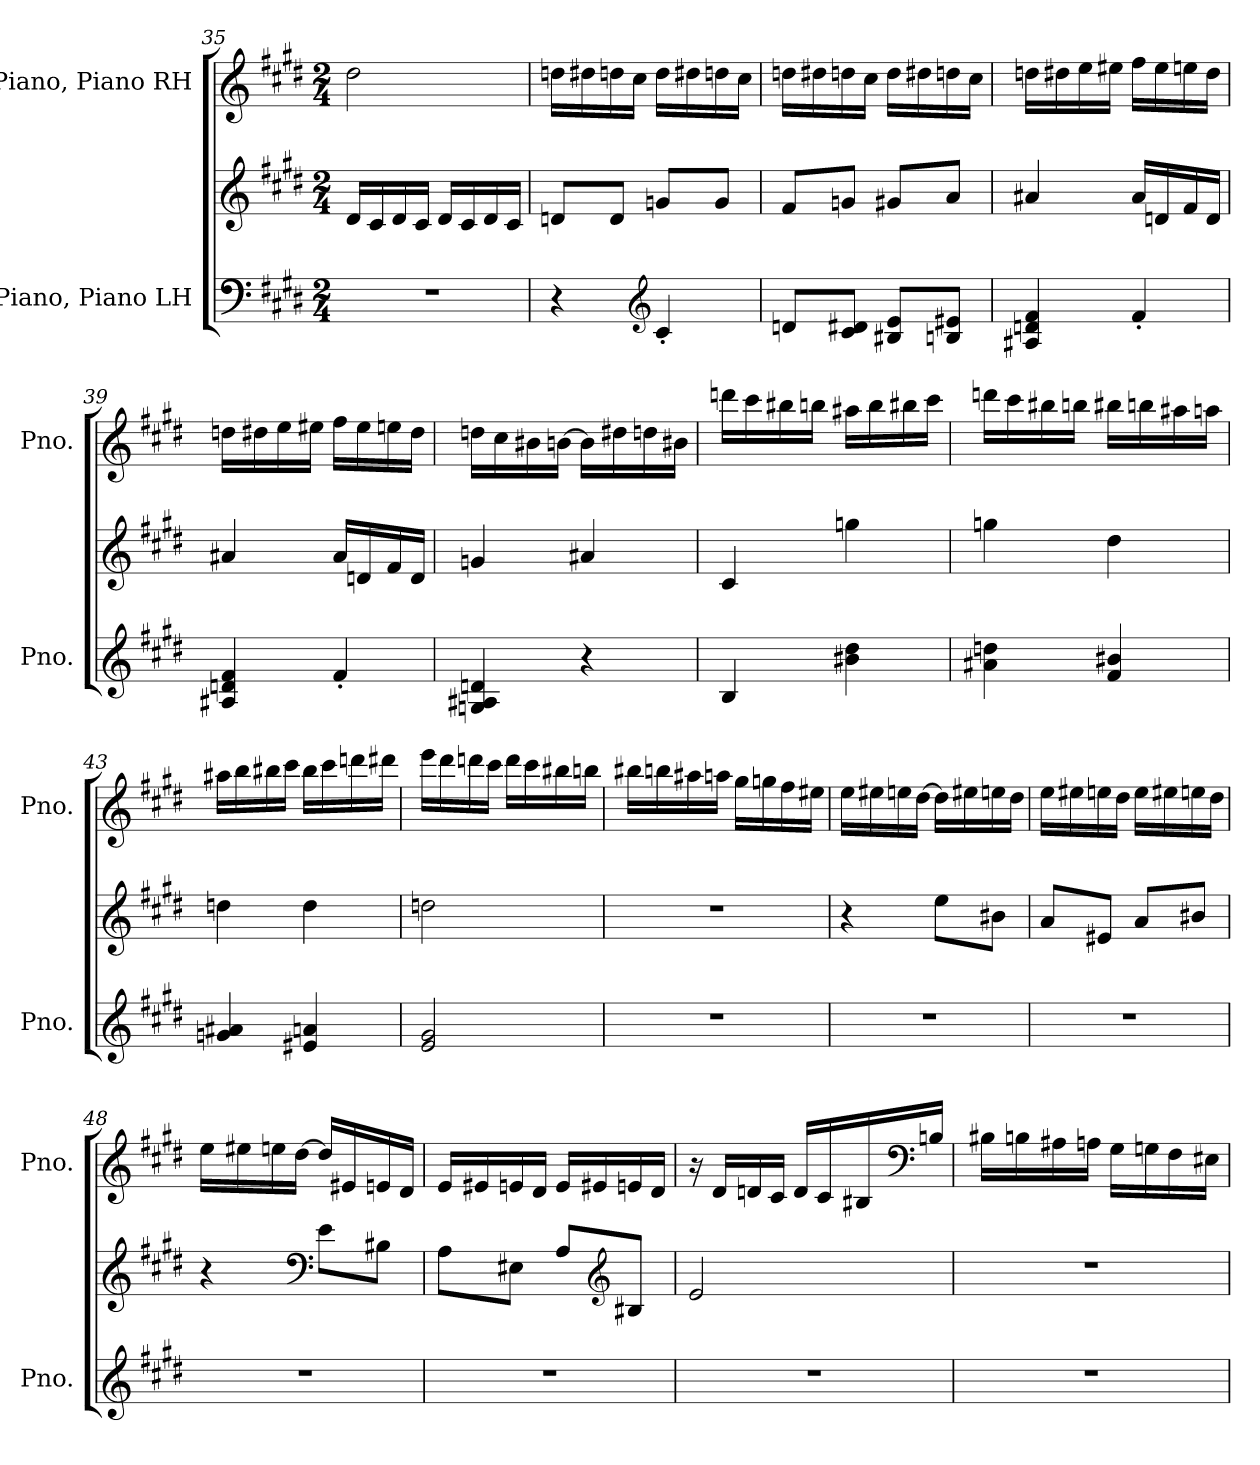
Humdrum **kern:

**kern	**kern	**kern
*part2	*part2	*part1
*staff3	*staff2	*staff1
*I"Piano, Piano LH	*	*I"Piano, Piano RH
*I'Pno.	*	*I'Pno.
*clefF4	*clefG2	*clefG2
*k[f#c#g#d#]	*k[f#c#g#d#]	*k[f#c#g#d#]
*M2/4	*M2/4	*M2/4
=35	=35	=35
2r	16d#/LL	2dd#\
.	16c#/	.
.	16d#/	.
.	16c#/JJ	.
.	16d#/LL	.
.	16c#/	.
.	16d#/	.
.	16c#/JJ	.
!!LO:LB:g=z
=36	=36	=36
4r	8dn/L	16ddn\LL
.	.	16dd#X\
.	8d/J	16ddn\
.	.	16cc#\JJ
*clefG2	*	*
4c#'/	8gn/L	16dd\LL
.	.	16dd#X\
.	8g/J	16ddn\
.	.	16cc#\JJ
=37	=37	=37
8dn/L	8f#/L	16ddn\LL
.	.	16dd#X\
8c#/ 8d#X/J	8gn/J	16ddn\
.	.	16cc#\JJ
8B#X/ 8e/L	8g#X/L	16dd\LL
.	.	16dd#X\
8Bn/ 8e#X/J	8a/J	16ddn\
.	.	16cc#\JJ
=38	=38	=38
4A#X/ 4dn/ 4f#/	4a#X/	16ddn\LL
.	.	16dd#X\
.	.	16ee\
.	.	16ee#X\JJ
4f#'/	16a#/LL	16ff#\LL
.	16dn/	16ee#\
.	16f#/	16een\
.	16d/JJ	16dd#\JJ
!!LO:PB:g=z
=39	=39	=39
4A#X/ 4dn/ 4f#/	4a#X/	16ddn\LL
.	.	16dd#X\
.	.	16ee\
.	.	16ee#X\JJ
4f#'/	16a#/LL	16ff#\LL
.	16dn/	16ee#\
.	16f#/	16een\
.	16d/JJ	16dd#\JJ
=40	=40	=40
4Gn/ 4A#X/ 4dn/	4gn/	16ddn\LL
.	.	16cc#\
.	.	16b#X\
.	.	[16bn\JJ
4r	4a#X/	16b\LL]
.	.	16dd#X\
.	.	16ddn\
.	.	16b#X\JJ
=41	=41	=41
4B/	4c#/	16dddn\LL
.	.	16ccc#\
.	.	16bb#X\
.	.	16bbn\JJ
4b#X\ 4dd#\	4ggn\	16aa#X\LL
.	.	16bb\
.	.	16bb#X\
.	.	16ccc#\JJ
!!LO:LB:g=z
=42	=42	=42
4a#X\ 4ddn\	4ggn\	16dddn\LL
.	.	16ccc#\
.	.	16bb#X\
.	.	16bbn\JJ
4f#/ 4b#X/	4dd#\	16bb#X\LL
.	.	16bbn\
.	.	16aa#X\
.	.	16aan\JJ
=43	=43	=43
4gn/ 4a#X/	4ddn\	16aa#X\LL
.	.	16bb\
.	.	16bb#X\
.	.	16ccc#\JJ
4e#X/ 4an/	4dd\	16bb#\LL
.	.	16ccc#\
.	.	16dddn\
.	.	16ddd#X\JJ
=44	=44	=44
2e/ 2g#/	2ddn\	16eee\LL
.	.	16ddd#\
.	.	16dddn\
.	.	16ccc#\JJ
.	.	16ddd\LL
.	.	16ccc#\
.	.	16bb#X\
.	.	16bbn\JJ
!!LO:LB:g=z
=45	=45	=45
2r	2r	16bb#X\LL
.	.	16bbn\
.	.	16aa#X\
.	.	16aan\JJ
.	.	16gg#\LL
.	.	16ggn\
.	.	16ff#\
.	.	16ee#X\JJ
=46	=46	=46
2r	4r	16ee\LL
.	.	16ee#X\
.	.	16een\
.	.	[16dd#\JJ
.	8ee\L	16dd#\LL]
.	.	16ee#X\
.	8b#X\J	16een\
.	.	16dd#\JJ
=47	=47	=47
2r	8a/L	16ee\LL
.	.	16ee#X\
.	8e#X/J	16een\
.	.	16dd#\JJ
.	8a/L	16ee\LL
.	.	16ee#X\
.	8b#X/J	16een\
.	.	16dd#\JJ
!!LO:LB:g=z
=48	=48	=48
2r	4r	16ee\LL
.	.	16ee#X\
.	.	16een\
.	.	[16dd#\JJ
*	*clefF4	*
.	8e\L	16dd#/LL]
.	.	16e#X/
.	8B#X\J	16en/
.	.	16d#/JJ
=49	=49	=49
2r	8A\L	16e/LL
.	.	16e#X/
.	8E#X\J	16en/
.	.	16d#/JJ
.	8A/L	16e/LL
.	.	16e#X/
*	*clefG2	*
.	8B#X/J	16en/
.	.	16d#/JJ
=50	=50	=50
2r	2e/	16r
.	.	16d#/LL
.	.	16dn/
.	.	16c#/JJ
.	.	16d/LL
.	.	16c#/
.	.	16B#X/
*	*	*clefF4
.	.	16Bn/JJ
!!LO:PB:g=z
=51	=51	=51
2r	2r	16B#X\LL
.	.	16Bn\
.	.	16A#X\
.	.	16An\JJ
.	.	16G#\LL
.	.	16Gn\
.	.	16F#\
.	.	16E#X\JJ
=	=	=
*-	*-	*-
